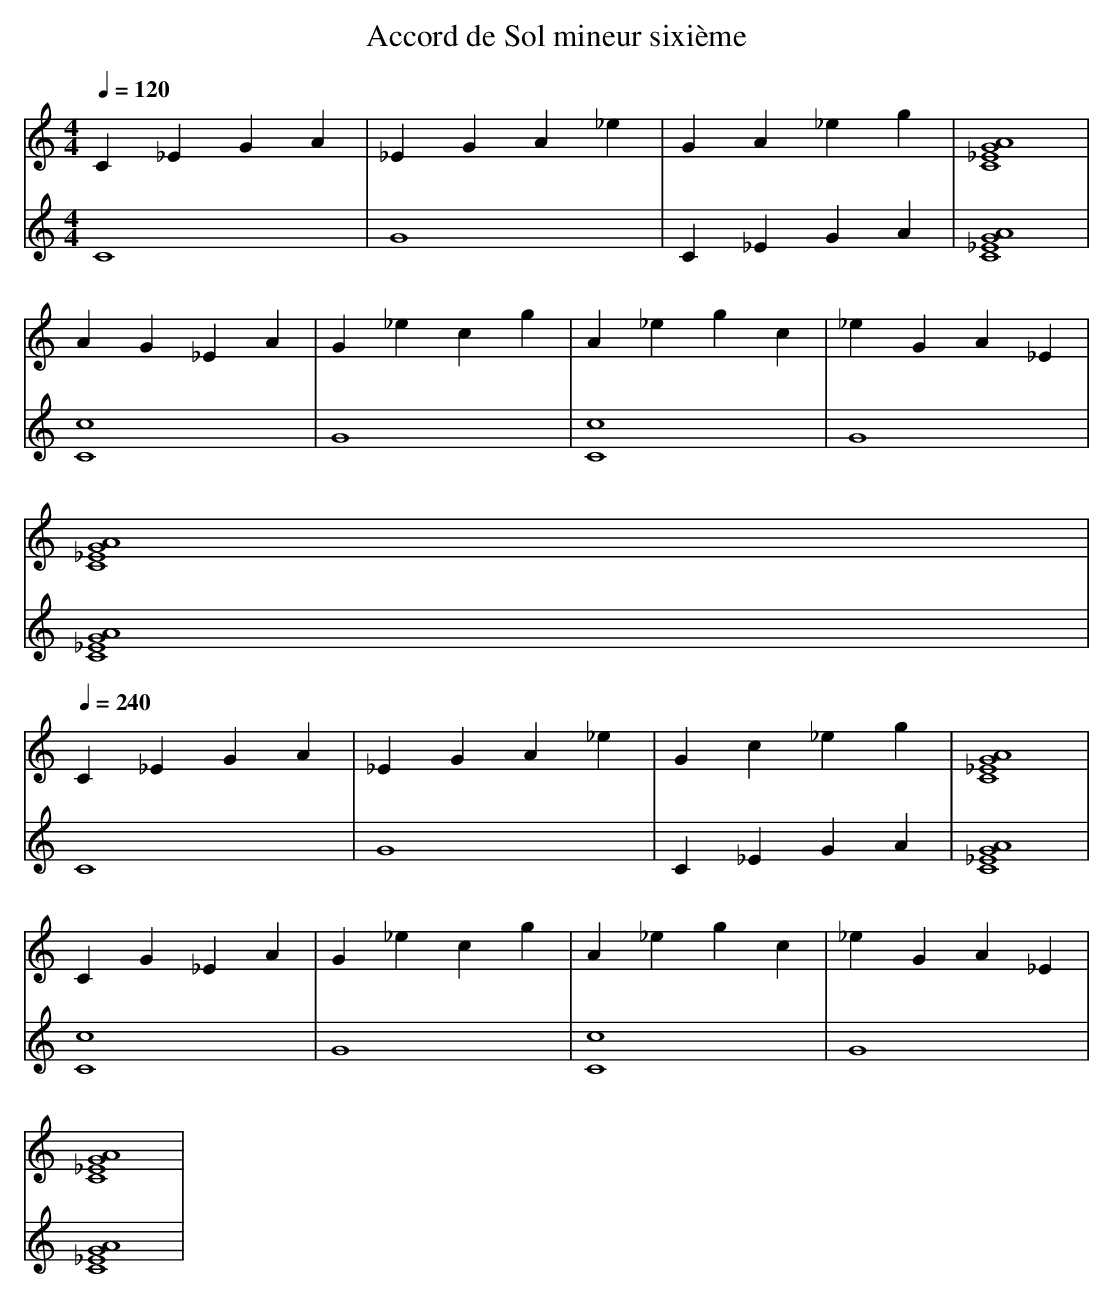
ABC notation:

X:1
T:Accord de Sol mineur sixième
M: 4/4
L: 1/4
Q:1/4=120
K:C
V:1
C _E G A | _E G A _e | G A _e g | [C4 _E4 G4 A4] |
A G _E A | G _e c g | A _e g c | _e G A _E |
[C4 _E4 G4 A4] |
Q:1/4=240
C _E G A | _E G A _e | G c _e g | [C4 _E4 G4 A4] |
C G _E A | G _e c g | A _e g c | _e G A _E |
[C4 _E4 G4 A4] |
V:2
C4 | G4 | C _E G A | [C4 _E4 G4 A4] |
[C4 c4] | G4 | [C4 c4] | G4 |
[C4 _E4 G4 A4] |
Q:1/4=240
C4 | G4 | C _E G A | [C4 _E4 G4 A4] |
[C4 c4] | G4 | [C4 c4] | G4 |
[C4 _E4 G4 A4] |
